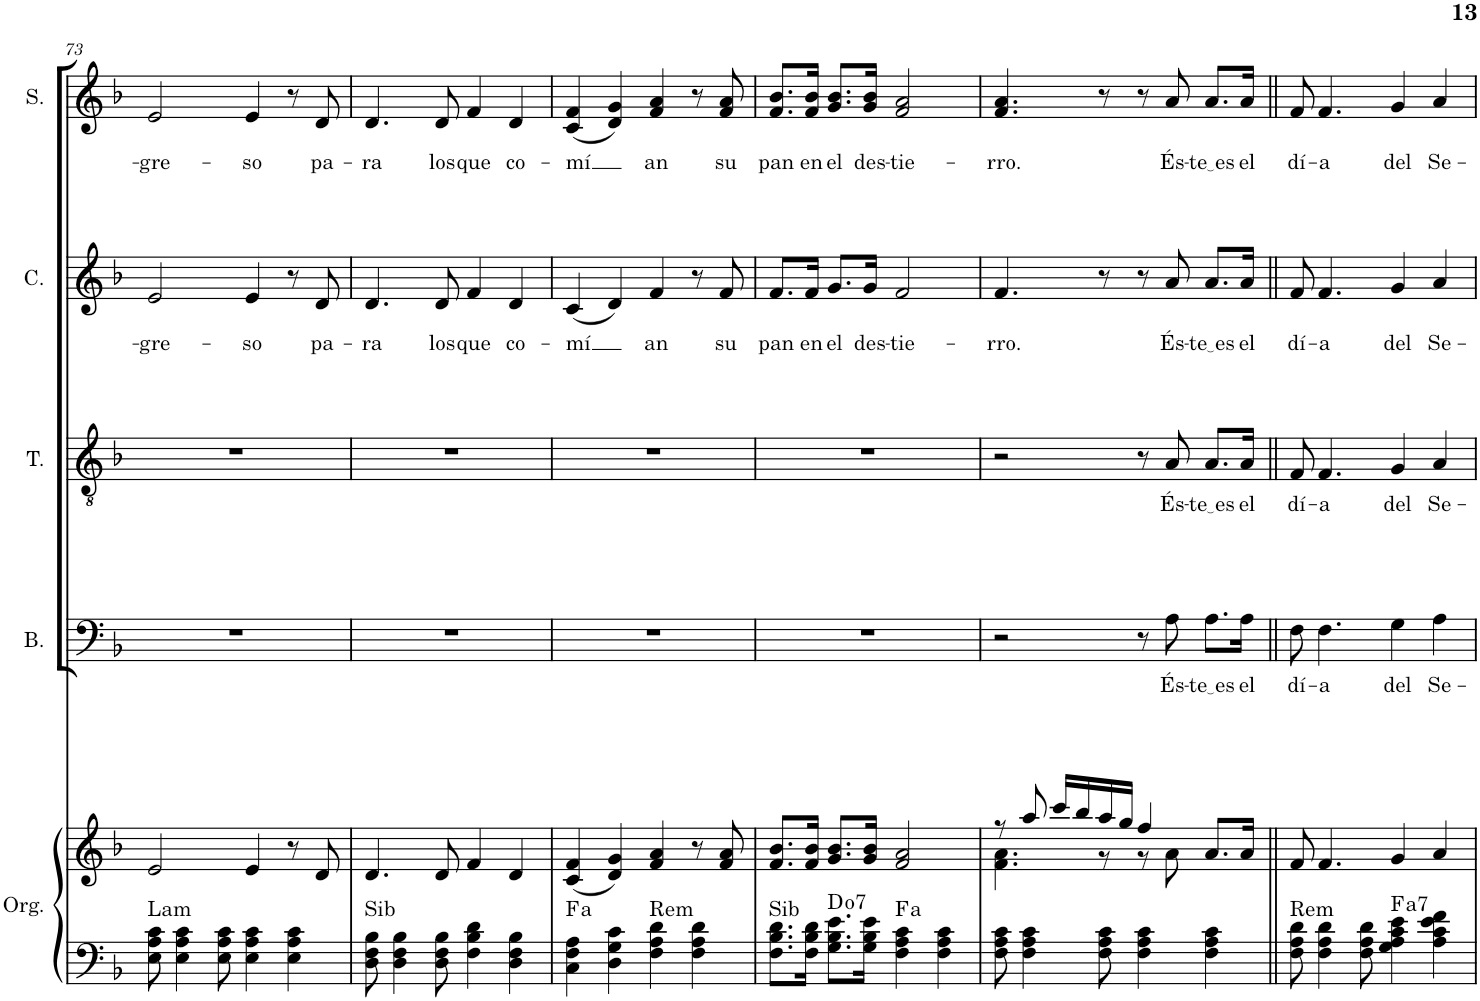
**kern	**kern	**harte	**kern	**text	**kern	**text	**kern	**text	**kern	**text
*part5	*part5	*part5	*part4	*part4	*part3	*part3	*part2	*part2	*part1	*part1
*staff6	*staff5	*	*staff4	*staff4	*staff3	*staff3	*staff2	*staff2	*staff1	*staff1
*I"Órgano	*	*	*I"Bajo	*	*I"Tenor	*	*I"Contralto	*	*I"Soprano	*
*	*	*	*I'B.	*	*I'T.	*	*I'C.	*	*I'S.	*
!!LO:PB:g=z
*clefF4	*clefG2	*	*clefF4	*	*clefGv2	*	*clefG2	*	*clefG2	*
*k[b-]	*k[b-]	*	*k[b-]	*	*k[b-]	*	*k[b-]	*	*k[b-]	*
*M4/4	*M4/4	*	*M4/4	*	*M4/4	*	*M4/4	*	*M4/4	*
=73	=73	=73	=73	=73	=73	=73	=73	=73	=73	=73
!	!	!LO:H:kt=Lam	!	!	!	!	!	!LO:LY:b	!	!LO:LY:b
8E\ 8A\ 8c\	2e/	N	1r	.	1r	.	2e/	-gre-	2e/	-gre-
4E\ 4A\ 4c\	.	.	.	.	.	.	.	.	.	.
8E\ 8A\ 8c\	.	.	.	.	.	.	.	.	.	.
!	!	!	!	!	!	!	!	!LO:LY:b	!	!LO:LY:b
4E\ 4A\ 4c\	4e/	.	.	.	.	.	4e/	-so	4e/	-so
4E\ 4A\ 4c\	8r	.	.	.	.	.	8r	.	8r	.
!	!	!	!	!	!	!	!	!LO:LY:b	!	!LO:LY:b
.	8d/	.	.	.	.	.	8d/	pa-	8d/	pa-
=74	=74	=74	=74	=74	=74	=74	=74	=74	=74	=74
!	!	!LO:H:kt=Sib	!	!	!	!	!	!LO:LY:b	!	!LO:LY:b
8D\ 8F\ 8B-\	4.d/	N	1r	.	1r	.	4.d/	-ra	4.d/	-ra
4D\ 4F\ 4B-\	.	.	.	.	.	.	.	.	.	.
!	!	!	!	!	!	!	!	!LO:LY:b	!	!LO:LY:b
8D\ 8F\ 8B-\	8d/	.	.	.	.	.	8d/	los	8d/	los
!	!	!	!	!	!	!	!	!LO:LY:b	!	!LO:LY:b
4F\ 4B-\ 4d\	4f/	.	.	.	.	.	4f/	que	4f/	que
!	!	!	!	!	!	!	!	!LO:LY:b	!	!LO:LY:b
4D\ 4F\ 4B-\	4d/	.	.	.	.	.	4d/	co-	4d/	co-
=75	=75	=75	=75	=75	=75	=75	=75	=75	=75	=75
!	!	!LO:H:kt=a	!	!	!	!	!	!LO:LY:b	!	!LO:LY:b
4C\ 4F\ 4A\	(4c/ 4f/	.	1r	.	1r	.	(4c/	-mí	(4c/ 4f/	-mí
4D\ 4G\ 4c\	4d/ 4g/)	.	.	.	.	.	4d/)	.	4d/ 4g/)	.
!	!	!LO:H:kt=Rem	!	!	!	!	!	!LO:LY:b	!	!LO:LY:b
4F\ 4A\ 4d\	4f/ 4a/	N	.	.	.	.	4f/	an	4f/ 4a/	an
4F\ 4A\ 4d\	8r	.	.	.	.	.	8r	.	8r	.
!	!	!	!	!	!	!	!	!LO:LY:b	!	!LO:LY:b
.	8f/ 8a/	.	.	.	.	.	8f/	su	8f/ 8a/	su
=76	=76	=76	=76	=76	=76	=76	=76	=76	=76	=76
!	!	!LO:H:kt=Sib	!	!	!	!	!	!LO:LY:b	!	!LO:LY:b
8.F\ 8.B-\ 8.d\L	8.f/ 8.b-/L	N	1r	.	1r	.	8.f/L	pan	8.f/ 8.b-/L	pan
!	!	!	!	!	!	!	!	!LO:LY:b	!	!LO:LY:b
16F\ 16B-\ 16d\Jk	16f/ 16b-/Jk	.	.	.	.	.	16f/Jk	en	16f/ 16b-/Jk	en
!	!	!LO:H:kt=7	!	!	!	!	!	!LO:LY:b	!	!LO:LY:b
8.G\ 8.B-\ 8.e\L	8.g/ 8.b-/L	D:dim7	.	.	.	.	8.g/L	el	8.g/ 8.b-/L	el
!	!	!	!	!	!	!	!	!LO:LY:b	!	!LO:LY:b
16G\ 16B-\ 16e\Jk	16g/ 16b-/Jk	.	.	.	.	.	16g/Jk	des-	16g/ 16b-/Jk	des-
!	!	!LO:H:kt=a	!	!	!	!	!	!LO:LY:b	!	!LO:LY:b
4F\ 4A\ 4c\	2f/ 2a/	.	.	.	.	.	2f/	-tie-	2f/ 2a/	-tie-
4F\ 4A\ 4c\	.	.	.	.	.	.	.	.	.	.
=77	=77	=77	=77	=77	=77	=77	=77	=77	=77	=77
*	*^	*	*	*	*	*	*	*	*	*
!	!	!	!	!	!	!	!	!	!LO:LY:b	!	!LO:LY:b
8F\ 8A\ 8c\	8r	4.f\ 4.a\	.	2r	.	2r	.	4.f/	-rro.	4.f/ 4.a/	-rro.
4F\ 4A\ 4c\	8aa/	.	.	.	.	.	.	.	.	.	.
.	16ccc/LL	.	.	.	.	.	.	.	.	.	.
.	16bb-/	.	.	.	.	.	.	.	.	.	.
8F\ 8A\ 8c\	16aa/	8r	.	.	.	.	.	8r	.	8r	.
.	16gg/JJ	.	.	.	.	.	.	.	.	.	.
4F\ 4A\ 4c\	4ff/	8r	.	8r	.	8r	.	8r	.	8r	.
!	!	!	!	!	!LO:LY:b	!	!LO:LY:b	!	!LO:LY:b	!	!LO:LY:b
.	.	8a\	.	8A\	És-	8A/	És-	8a/	És-	8a/	És-
!	!	!	!	!	!LO:LY:b	!	!LO:LY:b	!	!LO:LY:b	!	!LO:LY:b
4F\ 4A\ 4c\	8.a/L	4ryy	.	8.A\L	te es	8.A/L	te es	8.a/L	te es	8.a/L	te es
!	!	!	!	!	!LO:LY:b	!	!LO:LY:b	!	!LO:LY:b	!	!LO:LY:b
.	16a/Jk	.	.	16A\Jk	el	16A/Jk	el	16a/Jk	el	16a/Jk	el
*	*v	*v	*	*	*	*	*	*	*	*	*
=78||	=78||	=78||	=78||	=78||	=78||	=78||	=78||	=78||	=78||	=78||
!	!	!LO:H:kt=Rem	!	!LO:LY:b	!	!LO:LY:b	!	!LO:LY:b	!	!LO:LY:b
8F\ 8A\ 8d\	8f/	N	8F\	dí-	8F/	dí-	8f/	dí-	8f/	dí-
!	!	!	!	!LO:LY:b	!	!LO:LY:b	!	!LO:LY:b	!	!LO:LY:b
4F\ 4A\ 4d\	4.f/	.	4.F\	-a	4.F/	-a	4.f/	-a	4.f/	-a
8F\ 8A\ 8d\	.	.	.	.	.	.	.	.	.	.
!	!	!LO:H:kt=a	!	!LO:LY:b	!	!LO:LY:b	!	!LO:LY:b	!	!LO:LY:b
4G\ 4A\ 4c\ 4e\	4g/	.	4G\	del	4G/	del	4g/	del	4g/	del
!	!	!	!	!LO:LY:b	!	!LO:LY:b	!	!LO:LY:b	!	!LO:LY:b
4A\ 4c\ 4e\ 4f\	4a/	.	4A\	Se-	4A/	Se-	4a/	Se-	4a/	Se-
=	=	=	=	=	=	=	=	=	=	=
*-	*-	*-	*-	*-	*-	*-	*-	*-	*-	*-
